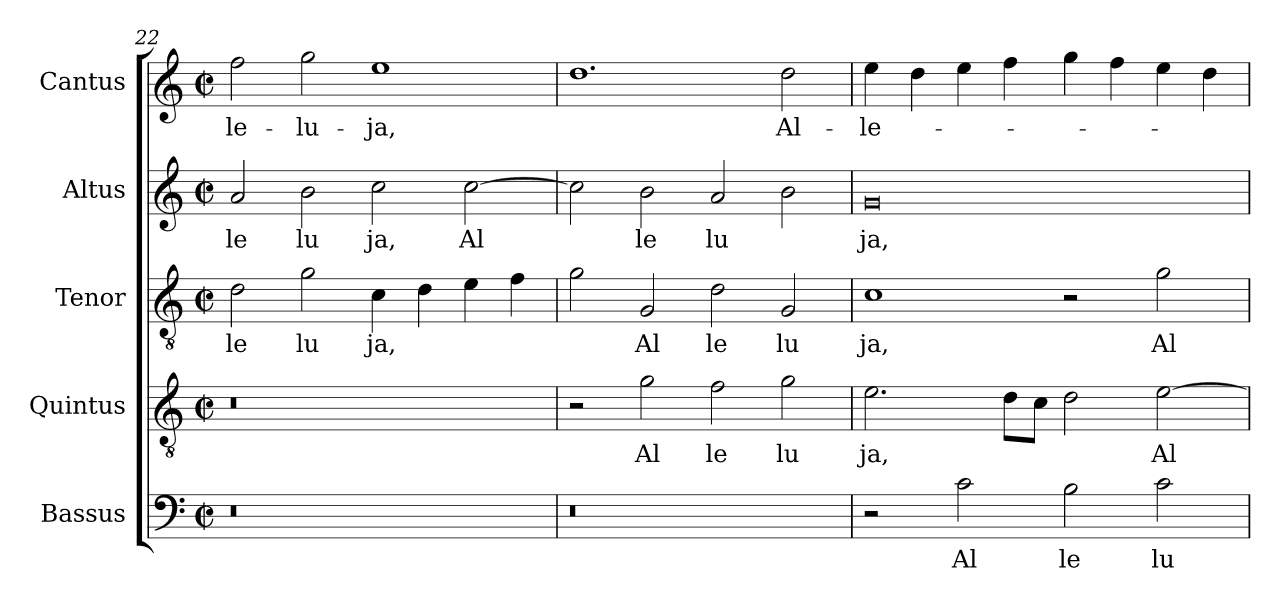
**kern	**text	**kern	**text	**kern	**text	**kern	**text	**kern	**text
*part5	*part5	*part4	*part4	*part3	*part3	*part2	*part2	*part1	*part1
*staff5	*staff5	*staff4	*staff4	*staff3	*staff3	*staff2	*staff2	*staff1	*staff1
*I"Bassus	*	*I"Quintus	*	*I"Tenor	*	*I"Altus	*	*I"Cantus	*
*clefF4	*	*clefGv2	*	*clefGv2	*	*clefG2	*	*clefG2	*
*M2/2	*	*M2/2	*	*M2/2	*	*M2/2	*	*M2/2	*
*met(c|)	*	*met(c|)	*	*met(c|)	*	*met(c|)	*	*met(c|)	*
=22	=22	=22	=22	=22	=22	=22	=22	=22	=22
!	!	!	!	!	!LO:LY:b:cj	!	!LO:LY:b:cj	!	!LO:LY:b:cj
0r	.	0r	.	2d\	le	2a/	le	2ff\	-le-
!	!	!	!	!	!LO:LY:b:cj	!	!LO:LY:b:cj	!	!LO:LY:b:cj
.	.	.	.	2g\	lu	2b\	lu	2gg\	-lu-
!	!	!	!	!	!LO:LY:b:cj	!	!LO:LY:b:cj	!	!LO:LY:b:cj
.	.	.	.	4c\	ja,	2cc\	ja,	1ee	-ja,
.	.	.	.	4d\	.	.	.	.	.
!	!	!	!	!	!	!	!LO:LY:b:cj	!	!
.	.	.	.	4e\	.	[>2cc\	Al	.	.
.	.	.	.	4f\	.	.	.	.	.
=23	=23	=23	=23	=23	=23	=23	=23	=23	=23
0r	.	2r	.	2g\	.	2cc\]	.	1.dd	.
!	!	!	!LO:LY:b:cj	!	!LO:LY:b:cj	!	!LO:LY:b:cj	!	!
.	.	2g\	Al	2G/	Al	2b\	le	.	.
!	!	!	!LO:LY:b:cj	!	!LO:LY:b:cj	!	!LO:LY:b:cj	!	!
.	.	2f\	le	2d\	le	2a/	lu	.	.
!	!	!	!LO:LY:b:cj	!	!LO:LY:b:cj	!	!	!	!LO:LY:b:cj
.	.	2g\	lu	2G/	lu	2b\	.	2dd\	Al-
=24	=24	=24	=24	=24	=24	=24	=24	=24	=24
!	!	!	!LO:LY:b:cj	!	!LO:LY:b:cj	!	!LO:LY:b:cj	!	!LO:LY:b:cj
2r	.	2.e\	ja,	1c	ja,	0g	ja,	4ee\	-le-
.	.	.	.	.	.	.	.	4dd\	.
!	!LO:LY:b:cj	!	!	!	!	!	!	!	!
2c\	Al	.	.	.	.	.	.	4ee\	.
.	.	8d\L	.	.	.	.	.	4ff\	.
.	.	8c\J	.	.	.	.	.	.	.
!	!LO:LY:b:cj	!	!	!	!	!	!	!	!
2B\	le	2d\	.	2r	.	.	.	4gg\	.
.	.	.	.	.	.	.	.	4ff\	.
!	!LO:LY:b:cj	!	!LO:LY:b:cj	!	!LO:LY:b:cj	!	!	!	!
2c\	lu	[>2e\	Al	2g\	Al	.	.	4ee\	.
.	.	.	.	.	.	.	.	4dd\	.
=	=	=	=	=	=	=	=	=	=
*-	*-	*-	*-	*-	*-	*-	*-	*-	*-
